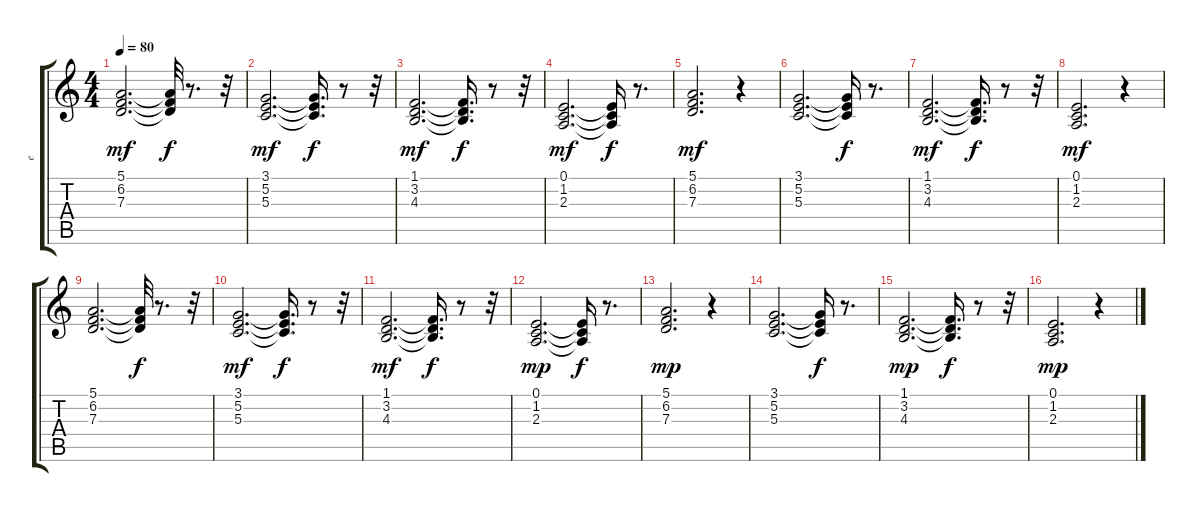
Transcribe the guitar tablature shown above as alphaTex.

\track ("e       " "e       ") {instrument pad6metallic}
\staff {score tabs}
\tuning (E4 B3 G3 D3 A2 E2) {hide}
\ts (4 4)
\tempo 80
\clef g2
\ks c
(5.1 6.2 7.3).2{d dy mf} (5.1{t} 6.2{t} 7.3{t}).32{dy f} r.8{d} r.32 |
(3.1 5.2 5.3).2{d dy mf} (3.1{t} 5.2{t} 5.3{t}).16{d dy f} r.8 r.32 |
(1.1 3.2 4.3).2{d dy mf} (1.1{t} 3.2{t} 4.3{t}).16{d dy f} r.8 r.32 |
(0.1 1.2 2.3).2{d dy mf} (0.1{t} 1.2{t} 2.3{t}).16{dy f} r.8{d} |
(5.1 6.2 7.3).2{d dy mf} r.4 |
(3.1 5.2 5.3).2{d} (3.1{t} 5.2{t} 5.3{t}).16{dy f} r.8{d} |
(1.1 3.2 4.3).2{d dy mf} (1.1{t} 3.2{t} 4.3{t}).16{d dy f} r.8 r.32 |
(0.1 1.2 2.3).2{d dy mf} r.4 |
(5.1 6.2 7.3).2{d} (5.1{t} 6.2{t} 7.3{t}).32{dy f} r.8{d} r.32 |
(3.1 5.2 5.3).2{d dy mf} (3.1{t} 5.2{t} 5.3{t}).16{d dy f} r.8 r.32 |
(1.1 3.2 4.3).2{d dy mf} (1.1{t} 3.2{t} 4.3{t}).16{d dy f} r.8 r.32 |
(0.1 1.2 2.3).2{d dy mp} (0.1{t} 1.2{t} 2.3{t}).16{dy f} r.8{d} |
(5.1 6.2 7.3).2{d dy mp} r.4 |
(3.1 5.2 5.3).2{d} (3.1{t} 5.2{t} 5.3{t}).16{dy f} r.8{d} |
(1.1 3.2 4.3).2{d dy mp} (1.1{t} 3.2{t} 4.3{t}).16{d dy f} r.8 r.32 |
(0.1 1.2 2.3).2{d dy mp} r.4
